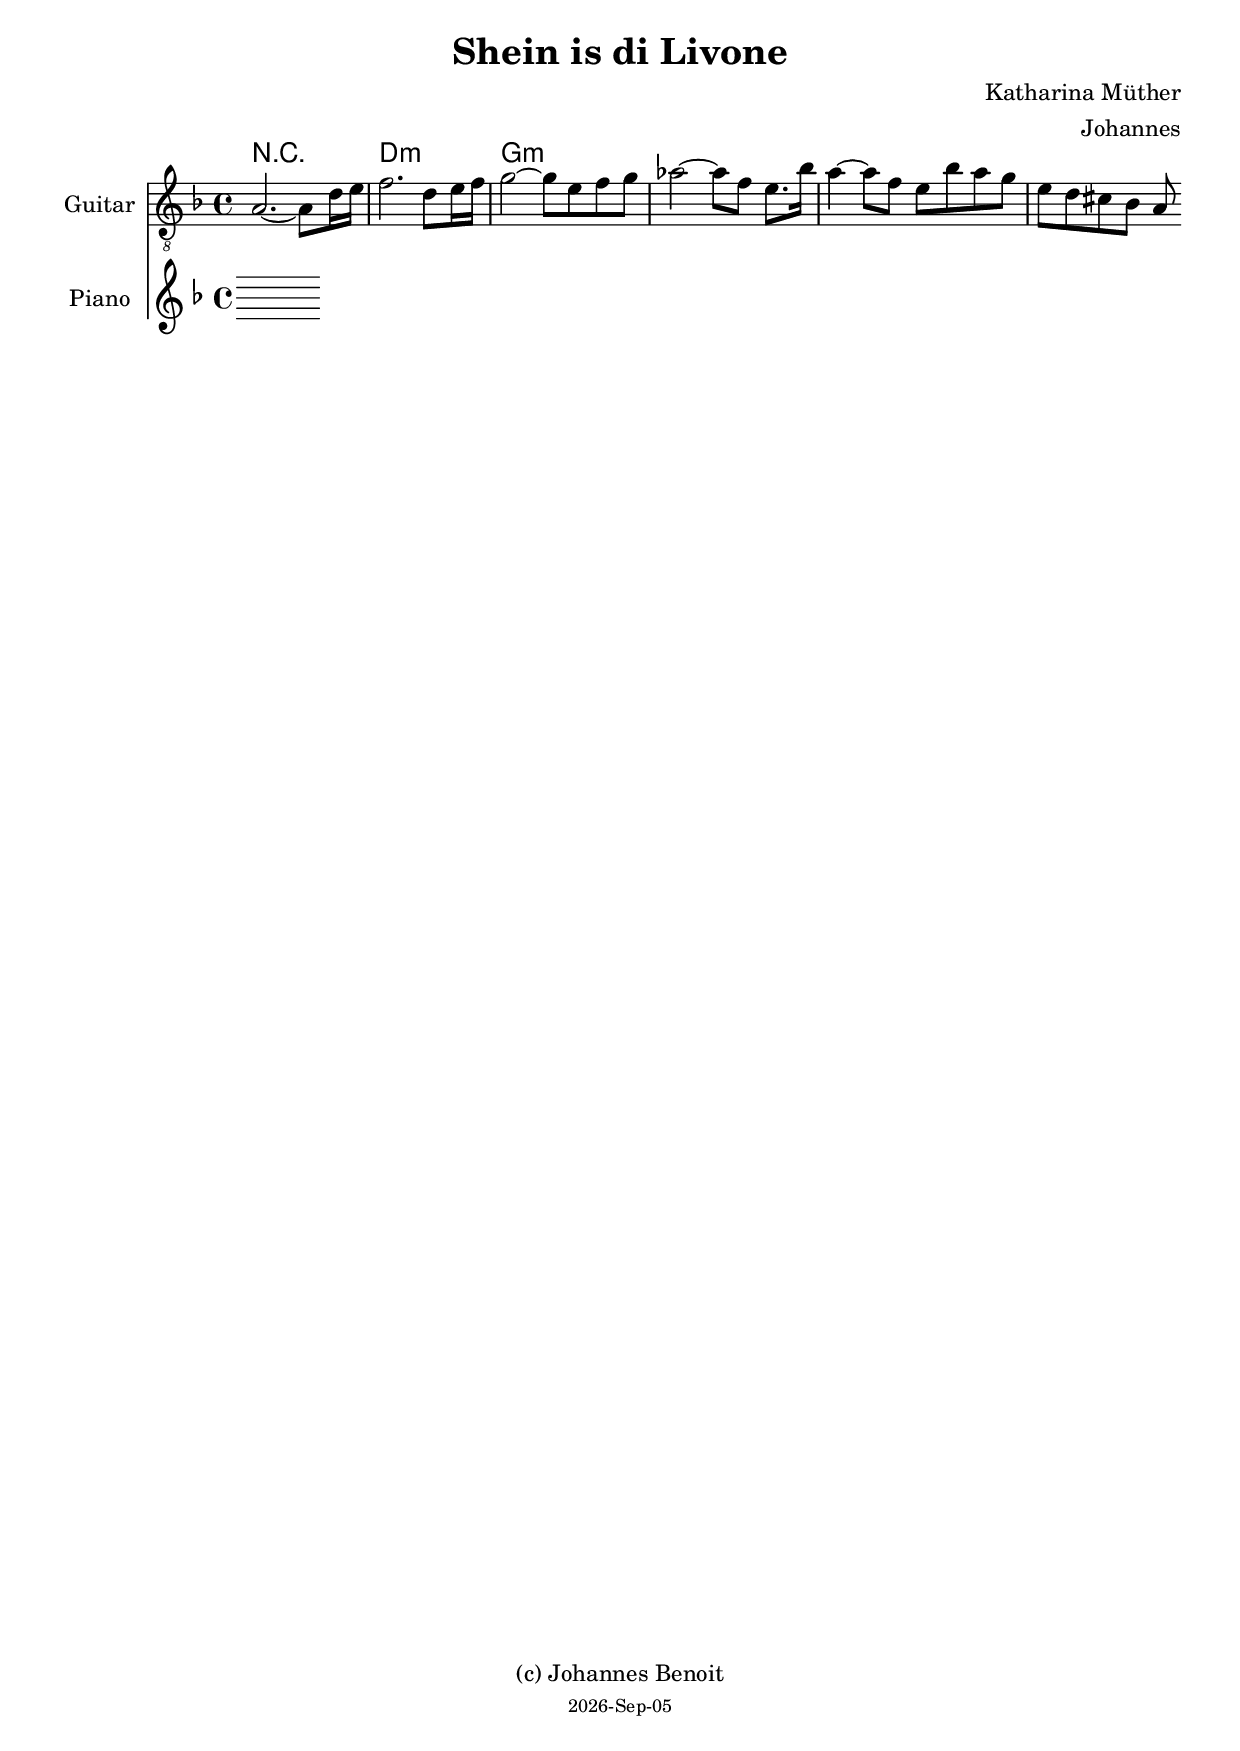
\version "2.20.0"

\header {
  title = "Shein is di Livone"
  composer = "Katharina Müther"
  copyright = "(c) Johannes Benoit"
  arranger = "Johannes"
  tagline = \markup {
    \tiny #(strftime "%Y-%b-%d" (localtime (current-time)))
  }
}

global = {
  \key d \minor
  \time 4/4
}

intro_git = {
  a2.~ a8 d16 e    f2.  d8 e16 f   g2~ g8 e8 f g  as2~ as8 f e8. bes'16 a4~ 8 f8 e bes' a g e d cis bes a}
 
akkorde = \chordmode { 
    r1  d:m g:m %as:7 
    }


intro_akk = {
  
}


\score {
<<
  \new ChordNames
%    \transpose d c 
    \akkorde

  \new Staff \with {
    midiInstrument = "acoustic guitar (nylon)"
    instrumentName = "Guitar"
  } { 
    \clef "treble_8"
    \relative c' {
    \global
    \intro_git
    }
  
  }

  \new PianoStaff \with {
    midiInstrument = "Akkordeon"
    instrumentName = "Piano"
  } { 
      \clef "treble"
      \relative c' {
      \global
      \intro_akk
      }  
    }
 
>>



\layout { }
  \midi {
    \tempo 4=150
  }
}
